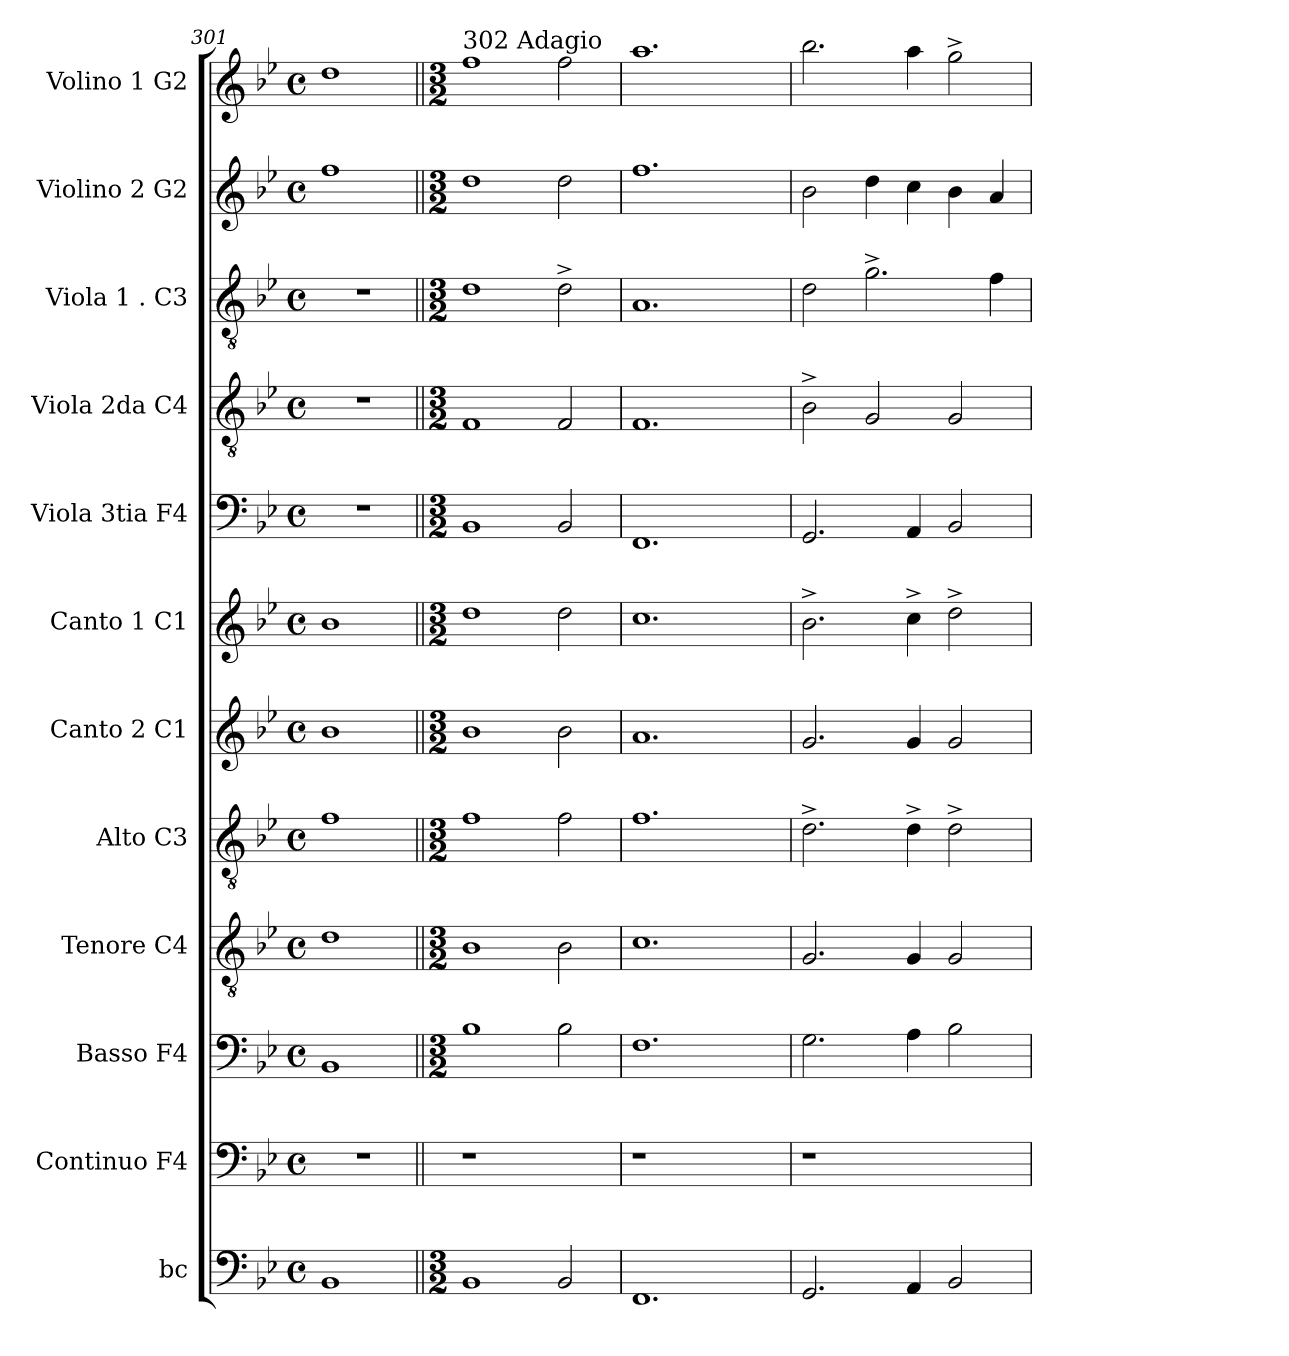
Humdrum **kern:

**kern	**kern	**kern	**kern	**kern	**kern	**kern	**kern	**kern	**kern	**kern	**kern
*part12	*part11	*part10	*part9	*part8	*part7	*part6	*part5	*part4	*part3	*part2	*part1
*staff12	*staff11	*staff10	*staff9	*staff8	*staff7	*staff6	*staff5	*staff4	*staff3	*staff2	*staff1
*I"bc	*I"Continuo F4	*I"Basso F4	*I"Tenore C4	*I"Alto C3	*I"Canto 2 C1	*I"Canto 1 C1	*I"Viola 3tia F4	*I"Viola 2da C4	*I"Viola 1 . C3	*I"Violino 2 G2	*I"Volino 1 G2
*I'bc	*	*I'B	*I'T	*I'A	*I'C2	*I'C1	*I'Vla3	*I'Vla2	*I'Vla1	*I'Vl2	*I'Vl1
*clefF4	*clefF4	*clefF4	*clefGv2	*clefGv2	*clefG2	*clefG2	*clefF4	*clefGv2	*clefGv2	*clefG2	*clefG2
*k[b-e-]	*k[b-e-]	*k[b-e-]	*k[b-e-]	*k[b-e-]	*k[b-e-]	*k[b-e-]	*k[b-e-]	*k[b-e-]	*k[b-e-]	*k[b-e-]	*k[b-e-]
*B-:	*B-:	*B-:	*B-:	*B-:	*B-:	*B-:	*B-:	*B-:	*B-:	*B-:	*B-:
*M4/4	*M4/4	*M4/4	*M4/4	*M4/4	*M4/4	*M4/4	*M4/4	*M4/4	*M4/4	*M4/4	*M4/4
*met(c)	*met(c)	*met(c)	*met(c)	*met(c)	*met(c)	*met(c)	*met(c)	*met(c)	*met(c)	*met(c)	*met(c)
=301	=301	=301	=301	=301	=301	=301	=301	=301	=301	=301	=301
1BB-	1r	1BB-	1d	1f	1b-	1b-	1r	1r	1r	1ff	1dd
!!LO:PB:g=z
=302||	=302||	=302||	=302||	=302||	=302||	=302||	=302||	=302||	=302||	=302||	=302||
*M3/2	*	*M3/2	*M3/2	*M3/2	*M3/2	*M3/2	*M3/2	*M3/2	*M3/2	*M3/2	*M3/2
!	!	!	!	!	!	!	!	!	!	!	!LO:TX:a:t=302 Adagio
1BB-	1r	1B-	1B-	1f	1b-	1dd	1BB-	1F	1d	1dd	1ff
2BB-/	2ryy	2B-\	2B-\	2f\	2b-\	2dd\	2BB-/	2F/	2d^>\	2dd\	2ff\
=303	=303	=303	=303	=303	=303	=303	=303	=303	=303	=303	=303
1.FF	1r	1.F	1.c	1.f	1.a	1.cc	1.FF	1.F	1.A	1.ff	1.aa
.	2ryy	.	.	.	.	.	.	.	.	.	.
=304	=304	=304	=304	=304	=304	=304	=304	=304	=304	=304	=304
2.GG/	1r	2.G\	2.G/	2.d^>\	2.g/	2.b-^>\	2.GG/	2B-^>\	2d\	2b-\	2.bb-\
.	.	.	.	.	.	.	.	2G/	2.g^>\	4dd\	.
4AA/	.	4A\	4G/	4d^>\	4g/	4cc^>\	4AA/	.	.	4cc\	4aa\
2BB-/	2ryy	2B-\	2G/	2d^>\	2g/	2dd^>\	2BB-/	2G/	.	4b-\	2gg^>\
.	.	.	.	.	.	.	.	.	4f\	4a/	.
=	=	=	=	=	=	=	=	=	=	=	=
*-	*-	*-	*-	*-	*-	*-	*-	*-	*-	*-	*-
